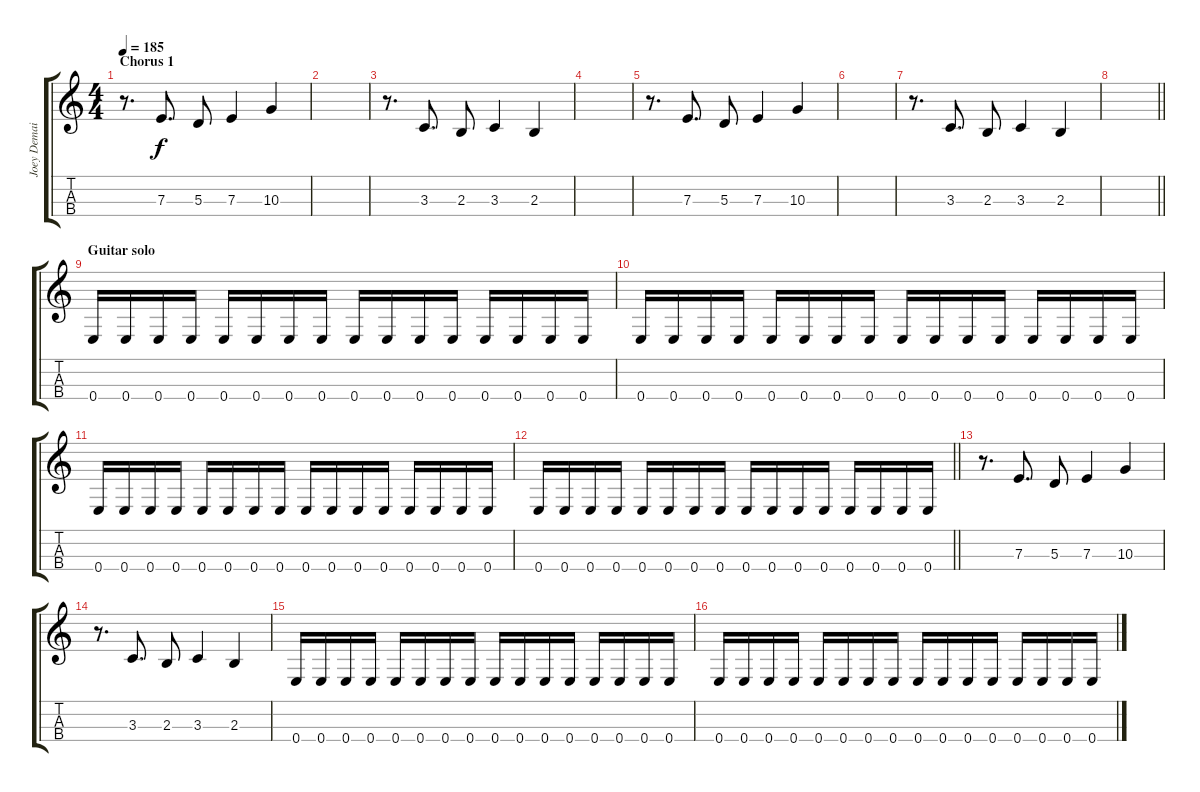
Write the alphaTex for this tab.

\track ("Joey Demaio" "Joey Demai") {instrument electricbasspick}
\staff {score tabs}
\tuning (G3 D3 A2 E2) {hide}
\ts (4 4)
\section ("" "Chorus 1")
\tempo 185
\clef g2
\ks c
r.8{d dy f} 7.3.8{d} 5.3.8 7.3.4 10.3.4 |
|
r.8{d} 3.3.8{d} 2.3.8 3.3.4 2.3.4 |
|
r.8{d} 7.3.8{d} 5.3.8 7.3.4 10.3.4 |
|
r.8{d} 3.3.8{d} 2.3.8 3.3.4 2.3.4 |
\barLineRight lightlight
|
\section ("" "Guitar solo")
0.4.16 0.4.16 0.4.16 0.4.16 0.4.16 0.4.16 0.4.16 0.4.16 0.4.16 0.4.16 0.4.16 0.4.16 0.4.16 0.4.16 0.4.16 0.4.16 |
0.4.16 0.4.16 0.4.16 0.4.16 0.4.16 0.4.16 0.4.16 0.4.16 0.4.16 0.4.16 0.4.16 0.4.16 0.4.16 0.4.16 0.4.16 0.4.16 |
0.4.16 0.4.16 0.4.16 0.4.16 0.4.16 0.4.16 0.4.16 0.4.16 0.4.16 0.4.16 0.4.16 0.4.16 0.4.16 0.4.16 0.4.16 0.4.16 |
\barLineRight lightlight
0.4.16 0.4.16 0.4.16 0.4.16 0.4.16 0.4.16 0.4.16 0.4.16 0.4.16 0.4.16 0.4.16 0.4.16 0.4.16 0.4.16 0.4.16 0.4.16 |
r.8{d} 7.3.8{d} 5.3.8 7.3.4 10.3.4 |
r.8{d} 3.3.8{d} 2.3.8 3.3.4 2.3.4 |
0.4.16 0.4.16 0.4.16 0.4.16 0.4.16 0.4.16 0.4.16 0.4.16 0.4.16 0.4.16 0.4.16 0.4.16 0.4.16 0.4.16 0.4.16 0.4.16 |
0.4.16 0.4.16 0.4.16 0.4.16 0.4.16 0.4.16 0.4.16 0.4.16 0.4.16 0.4.16 0.4.16 0.4.16 0.4.16 0.4.16 0.4.16 0.4.16
